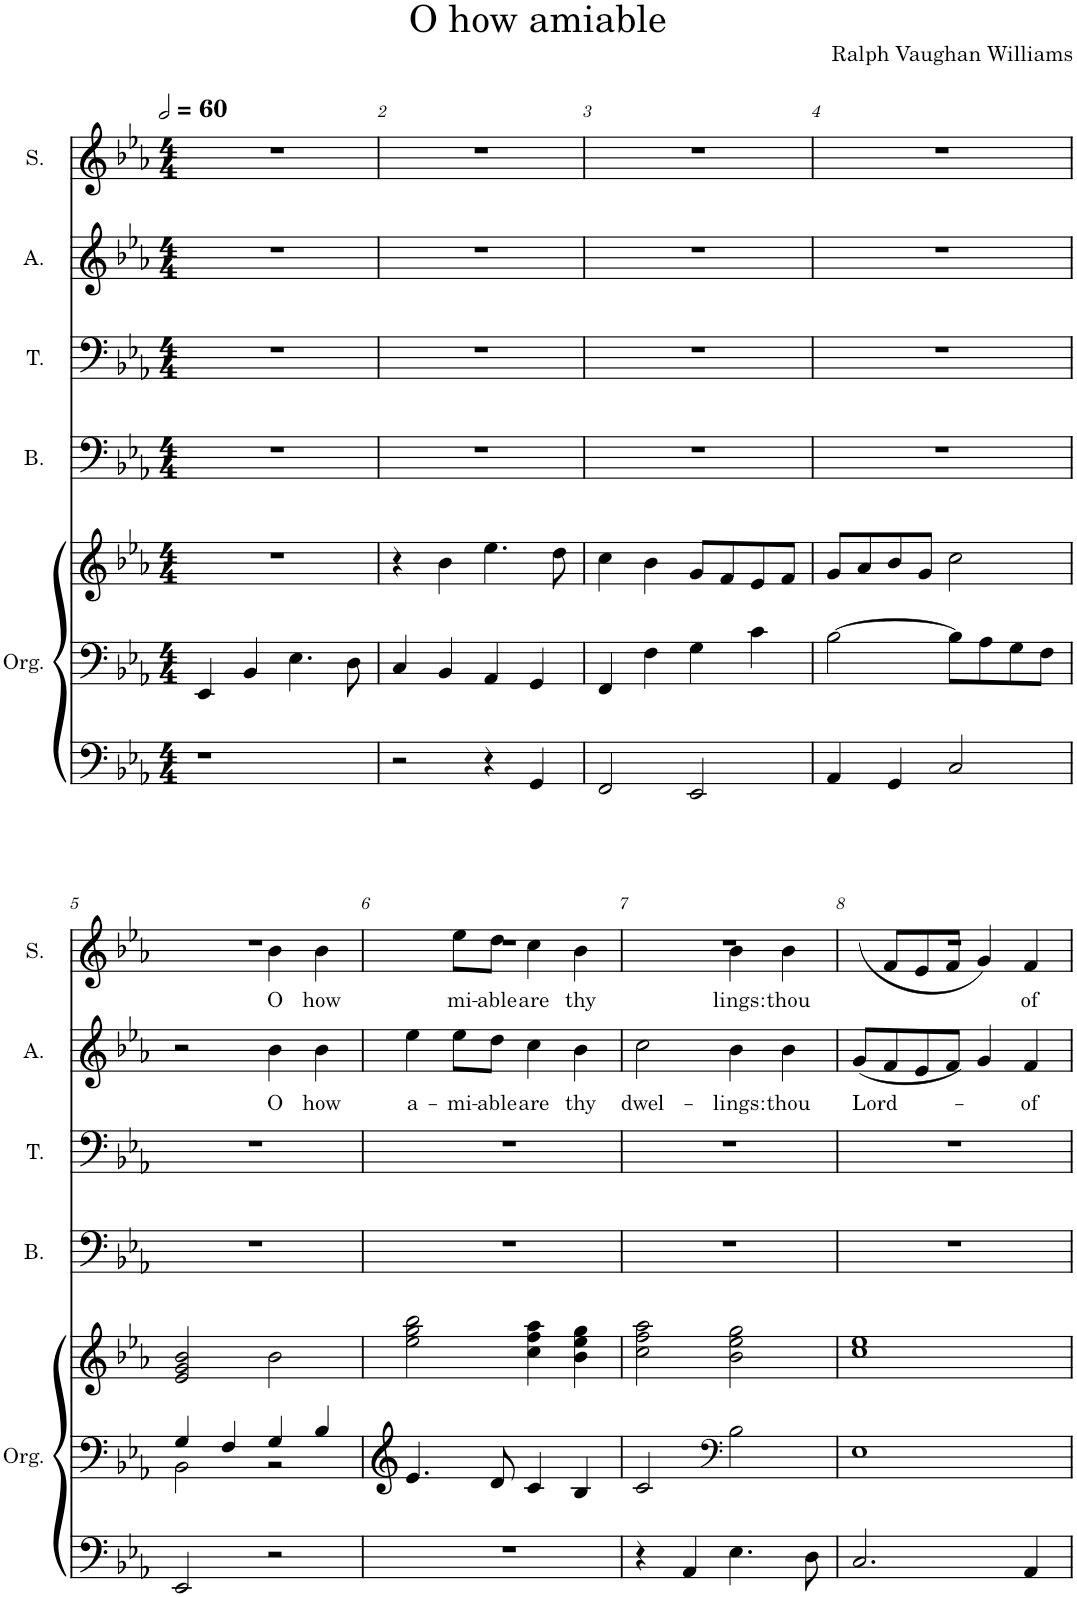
**kern	**kern	**kern	**kern	**kern	**kern	**text	**kern	**text
*part7	*part6	*part5	*part4	*part3	*part2	*part2	*part1	*part1
*staff7	*staff6	*staff5	*staff4	*staff3	*staff2	*staff2	*staff1	*staff1
*I"Pipe Organ	*I"Org.	*I"Pipe Organ	*I"B.	*I"T.	*I"A.	*	*I"S.	*
*I'P Org	*I'Org.	*I'P Org	*I'B.	*I'T.	*I'A.	*	*I'S.	*
*clefF4	*clefF4	*clefG2	*clefF4	*clefF4	*clefG2	*	*clefG2	*
*k[b-e-a-]	*k[b-e-a-]	*k[b-e-a-]	*k[b-e-a-]	*k[b-e-a-]	*k[b-e-a-]	*	*k[b-e-a-]	*
*M4/4	*M4/4	*M4/4	*M4/4	*M4/4	*M4/4	*	*M4/4	*
*MM120	*MM120	*MM120	*MM120	*MM120	*MM120	*	*MM120	*
=1	=1	=1	=1	=1	=1	=1	=1	=1
1r	4EE-/	1r	1r	1r	1r	.	1r	.
.	4BB-/	.	.	.	.	.	.	.
.	4.E-\	.	.	.	.	.	.	.
.	8D\	.	.	.	.	.	.	.
=2	=2	=2	=2	=2	=2	=2	=2	=2
2r	4C/	4r	1r	1r	1r	.	1r	.
.	4BB-/	4b-\	.	.	.	.	.	.
4r	4AA-/	4.ee-\	.	.	.	.	.	.
4GG/	4GG/	.	.	.	.	.	.	.
.	.	8dd\	.	.	.	.	.	.
=3	=3	=3	=3	=3	=3	=3	=3	=3
2FF/	4FF/	4cc\	1r	1r	1r	.	1r	.
.	4F\	4b-\	.	.	.	.	.	.
2EE-/	4G\	8g/L	.	.	.	.	.	.
.	.	8f/	.	.	.	.	.	.
.	4c\	8e-/	.	.	.	.	.	.
.	.	8f/J	.	.	.	.	.	.
=4	=4	=4	=4	=4	=4	=4	=4	=4
4AA-/	[2B-\	8g/L	1r	1r	1r	.	1r	.
.	.	8a-/	.	.	.	.	.	.
4GG/	.	8b-/	.	.	.	.	.	.
.	.	8g/J	.	.	.	.	.	.
2C/	8B-\L]	2cc\	.	.	.	.	.	.
.	8A-\	.	.	.	.	.	.	.
.	8G\	.	.	.	.	.	.	.
.	8F\J	.	.	.	.	.	.	.
!!LO:LB:g=z
=5	=5	=5	=5	=5	=5	=5	=5	=5
*	*^	*	*	*	*	*	*	*
2EE-/	4G/	2BB-\	2e-/ 2g/ 2b-/	1r	1r	2r	.	1r	.
.	4F/	.	.	.	.	.	.	.	.
!	!	!	!	!	!	!	!LO:LY:b	!	!
2r	4G/	2r	2b-\	.	.	4b-\	O	.	.
!	!	!	!	!	!	!	!LO:LY:b	!	!
.	4B-/	.	.	.	.	4b-\	how	.	.
!	!	!	!	!	!	!	!	!	!LO:LY:b
2ryy	2ryy	2ryy	2ryy	2ryy	2ryy	2ryy	.	4b-\	O
!	!	!	!	!	!	!	!	!	!LO:LY:b
.	.	.	.	.	.	.	.	4b-\	how
*	*v	*v	*	*	*	*	*	*	*
=6	=6	=6	=6	=6	=6	=6	=6	=6
!	!	!	!	!	!	!LO:LY:b	!	!
1r	4.e-/	2ee-\ 2gg\ 2bb-\	1r	1r	4ee-\	a-	1r	.
!	!	!	!	!	!	!LO:LY:b	!	!
.	.	.	.	.	8ee-\L	-mi-	.	.
!	!	!	!	!	!	!LO:LY:b	!	!
.	8d/	.	.	.	8dd\J	-able	.	.
!	!	!	!	!	!	!LO:LY:b	!	!
.	4c/	4cc\ 4ff\ 4aa-\	.	.	4cc\	are	.	.
!	!	!	!	!	!	!LO:LY:b	!	!
.	4B-/	4b-\ 4ee-\ 4gg\	.	.	4b-\	thy	.	.
!	!	!	!	!	!	!	!	!LO:LY:b
2.ryy	2.ryy	2.ryy	2.ryy	2.ryy	2.ryy	.	8ee-\L	-mi-
!	!	!	!	!	!	!	!	!LO:LY:b
.	.	.	.	.	.	.	8dd\J	-able
!	!	!	!	!	!	!	!	!LO:LY:b
.	.	.	.	.	.	.	4cc\	are
!	!	!	!	!	!	!	!	!LO:LY:b
.	.	.	.	.	.	.	4b-\	thy
=7	=7	=7	=7	=7	=7	=7	=7	=7
!	!	!	!	!	!	!LO:LY:b	!	!
4r	2c/	2cc\ 2ff\ 2aa-\	1r	1r	2cc\	dwel-	1r	.
4AA-/	.	.	.	.	.	.	.	.
*	*clefF4	*	*	*	*	*	*	*
!	!	!	!	!	!	!LO:LY:b	!	!
4.E-\	2B-\	2b-\ 2ee-\ 2gg\	.	.	4b-\	-lings:	.	.
!	!	!	!	!	!	!LO:LY:b	!	!
.	.	.	.	.	4b-\	thou	.	.
8D\	.	.	.	.	.	.	.	.
!	!	!	!	!	!	!	!	!LO:LY:b
2ryy	2ryy	2ryy	2ryy	2ryy	2ryy	.	4b-\	-lings:
!	!	!	!	!	!	!	!	!LO:LY:b
.	.	.	.	.	.	.	4b-\	thou
=8	=8	=8	=8	=8	=8	=8	=8	=8
!	!	!	!	!	!	!LO:LY:b	!	!
2.C/	1E-	1cc 1ee-	1r	1r	(8g/L	Lord-	1r	.
.	.	.	.	.	8f/)	.	.	.
.	.	.	.	.	8e-/	.	.	.
.	.	.	.	.	8f/J	.	.	.
.	.	.	.	.	4g/	.	.	.
!	!	!	!	!	!	!LO:LY:b	!	!
4AA-/	.	.	.	.	4f/	-of	.	.
2..ryy	2..ryy	2..ryy	2..ryy	2..ryy	2..ryy	.	8f/L	.
.	.	.	.	.	.	.	8e-/	.
.	.	.	.	.	.	.	8f/J	.
.	.	.	.	.	.	.	(4g/	.
!	!	!	!	!	!	!	!	!LO:LY:b
.	.	.	.	.	.	.	4f/	-of
=	=	=	=	=	=	=	=	=
*-	*-	*-	*-	*-	*-	*-	*-	*-
